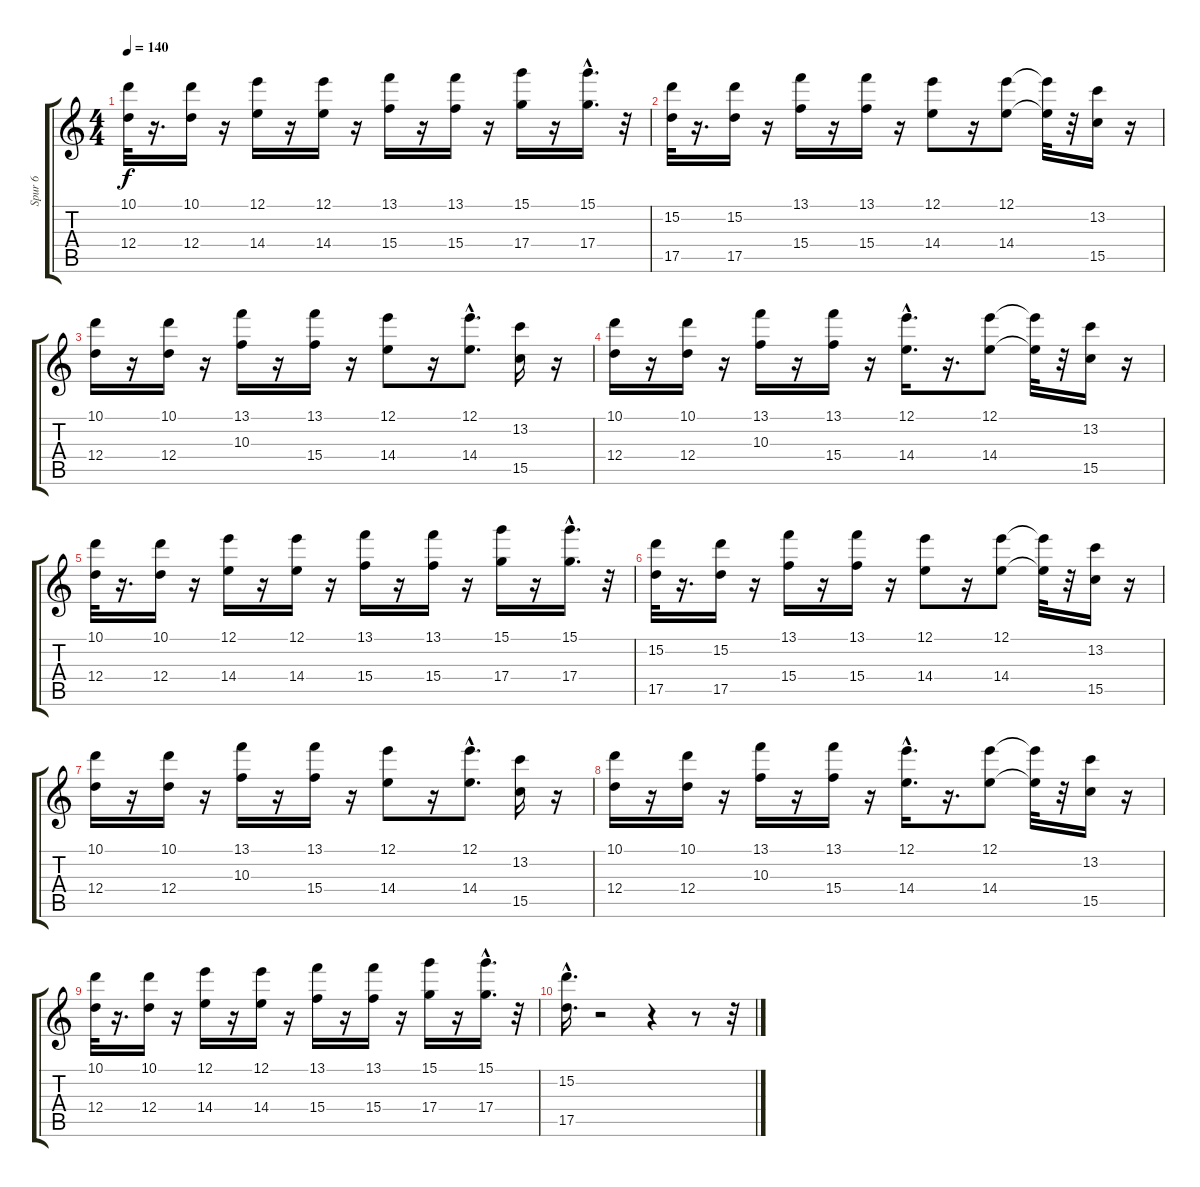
\track ("Spur 6" "Spur 6") {instrument synthbass1}
\staff {score tabs}
\tuning (E4 B3 G3 D3 A2 E2) {hide}
\ts (4 4)
\tempo 140
\clef g2
\ks c
(10.1 12.4).32{dy f} r.16{d} (10.1 12.4).16 r.16 (12.1 14.4).16 r.16 (12.1 14.4).16 r.16 (13.1 15.4).16 r.16 (13.1 15.4).16 r.16 (15.1 17.4).16 r.16 (15.1{hac} 17.4{hac}).16{d} r.32 |
(15.2 17.5).32 r.16{d} (15.2 17.5).16 r.16 (13.1 15.4).16 r.16 (13.1 15.4).16 r.16 (12.1 14.4).8 r.16 (12.1 14.4).8 (12.1{t} 14.4{t}).32 r.32 (13.2 15.5).16 r.16 |
(10.1 12.4).16 r.16 (10.1 12.4).16 r.16 (13.1 10.3).16 r.16 (13.1 15.4).16 r.16 (12.1 14.4).8 r.16 (12.1{hac} 14.4{hac}).8{d} (13.2 15.5).16 r.16 |
(10.1 12.4).16 r.16 (10.1 12.4).16 r.16 (13.1 10.3).16 r.16 (13.1 15.4).16 r.16 (12.1{hac} 14.4{hac}).16{d} r.16{d} (12.1 14.4).8 (12.1{t} 14.4{t}).32 r.32 (13.2 15.5).16 r.16 |
(10.1 12.4).32 r.16{d} (10.1 12.4).16 r.16 (12.1 14.4).16 r.16 (12.1 14.4).16 r.16 (13.1 15.4).16 r.16 (13.1 15.4).16 r.16 (15.1 17.4).16 r.16 (15.1{hac} 17.4{hac}).16{d} r.32 |
(15.2 17.5).32 r.16{d} (15.2 17.5).16 r.16 (13.1 15.4).16 r.16 (13.1 15.4).16 r.16 (12.1 14.4).8 r.16 (12.1 14.4).8 (12.1{t} 14.4{t}).32 r.32 (13.2 15.5).16 r.16 |
(10.1 12.4).16 r.16 (10.1 12.4).16 r.16 (13.1 10.3).16 r.16 (13.1 15.4).16 r.16 (12.1 14.4).8 r.16 (12.1{hac} 14.4{hac}).8{d} (13.2 15.5).16 r.16 |
(10.1 12.4).16 r.16 (10.1 12.4).16 r.16 (13.1 10.3).16 r.16 (13.1 15.4).16 r.16 (12.1{hac} 14.4{hac}).16{d} r.16{d} (12.1 14.4).8 (12.1{t} 14.4{t}).32 r.32 (13.2 15.5).16 r.16 |
(10.1 12.4).32 r.16{d} (10.1 12.4).16 r.16 (12.1 14.4).16 r.16 (12.1 14.4).16 r.16 (13.1 15.4).16 r.16 (13.1 15.4).16 r.16 (15.1 17.4).16 r.16 (15.1{hac} 17.4{hac}).16{d} r.32 |
(15.2{hac} 17.5{hac}).16{d} r.2 r.4 r.8 r.32
